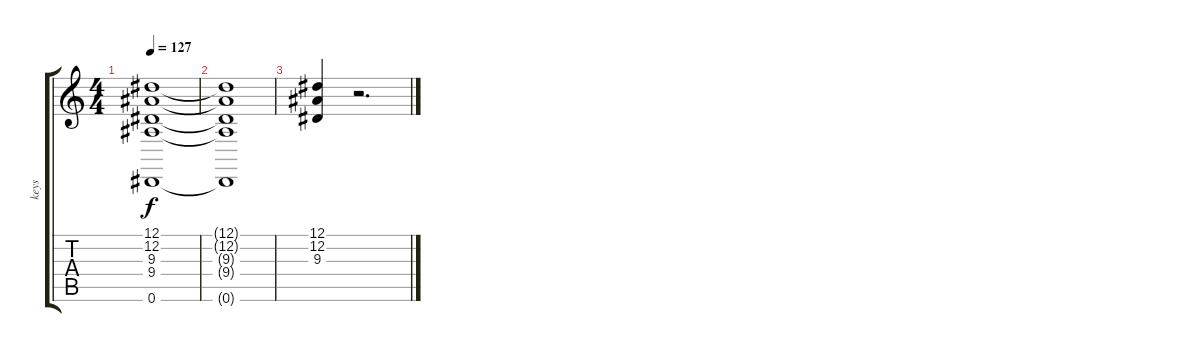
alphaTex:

\track ("keys" "keys") {instrument stringensemble1}
\staff {score tabs}
\tuning (Eb4 Bb3 Gb3 Db3 Ab2 Eb2) {hide}
\ts (4 4)
\tempo 127
\clef g2
\ks c
(12.1{t} 12.2{t} 9.3{t} 9.4{t} 0.6{t}).1{dy f} |
(12.1{t} 12.2{t} 9.3{t} 9.4{t} 0.6{t}).1 |
(12.1 12.2 9.3).4 r.2{d}
